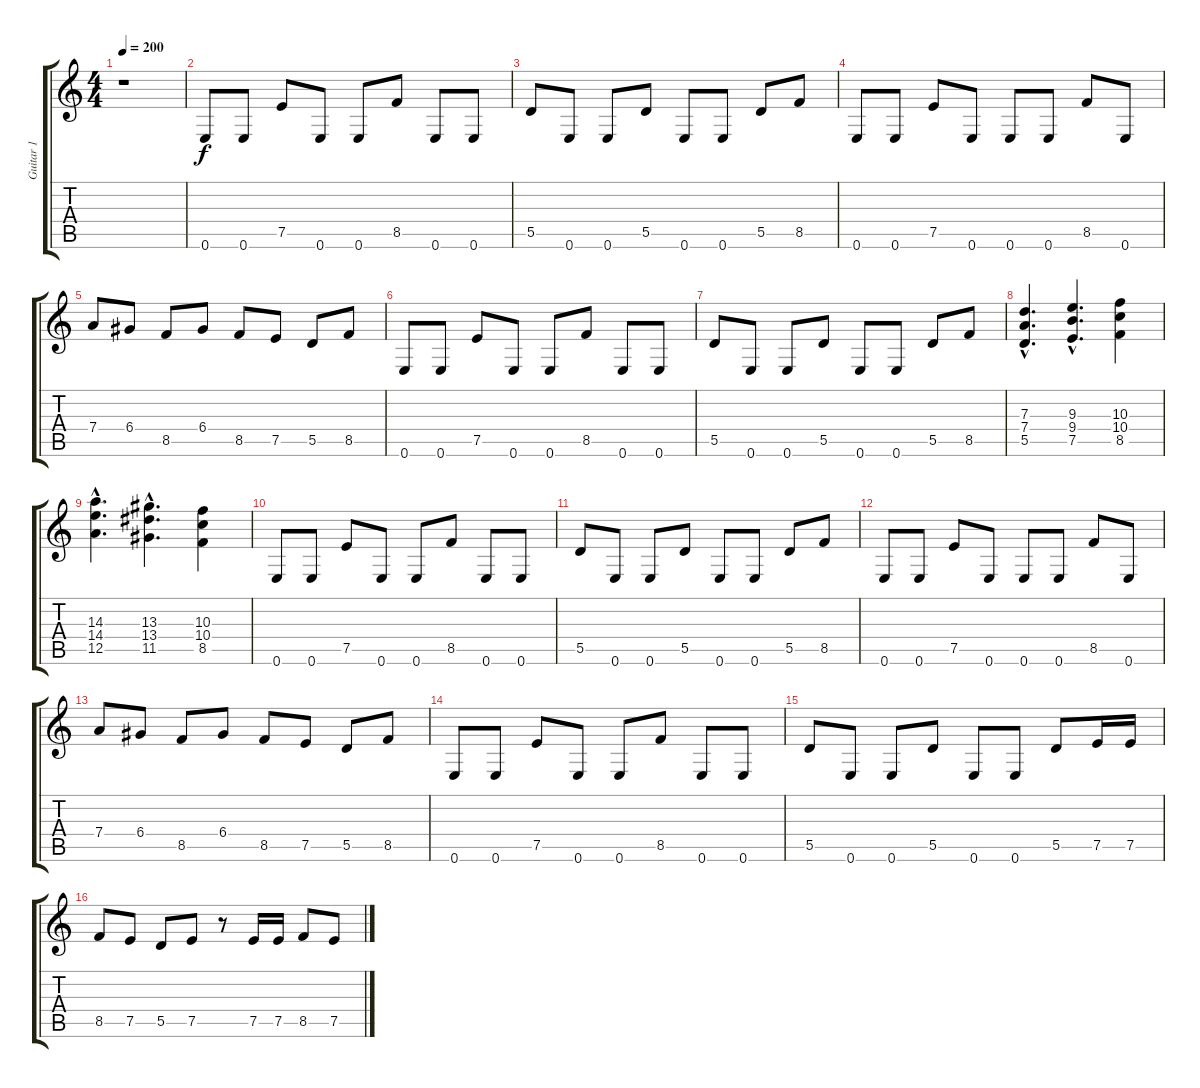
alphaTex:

\track ("Guitar 1" "Guitar 1") {instrument overdrivenguitar}
\staff {score tabs}
\tuning (E4 B3 G3 D3 A2 E2) {hide}
\ts (4 4)
\tempo 200
\clef g2
\ks c
r.1{dy f instrument overdrivenguitar} |
0.6.8 0.6.8 7.5.8 0.6.8 0.6.8 8.5.8 0.6.8 0.6.8 |
5.5.8 0.6.8 0.6.8 5.5.8 0.6.8 0.6.8 5.5.8 8.5.8 |
0.6.8 0.6.8 7.5.8 0.6.8 0.6.8 0.6.8 8.5.8 0.6.8 |
7.4.8 6.4.8 8.5.8 6.4.8 8.5.8 7.5.8 5.5.8 8.5.8 |
0.6.8 0.6.8 7.5.8 0.6.8 0.6.8 8.5.8 0.6.8 0.6.8 |
5.5.8 0.6.8 0.6.8 5.5.8 0.6.8 0.6.8 5.5.8 8.5.8 |
(7.3{hac} 7.4{hac} 5.5{hac}).4{d} (9.3{hac} 9.4{hac} 7.5{hac}).4{d} (10.3 10.4 8.5).4 |
(14.3{hac} 14.4{hac} 12.5{hac}).4{d} (13.3{hac} 13.4{hac} 11.5{hac}).4{d} (10.3 10.4 8.5).4 |
0.6.8 0.6.8 7.5.8 0.6.8 0.6.8 8.5.8 0.6.8 0.6.8 |
5.5.8 0.6.8 0.6.8 5.5.8 0.6.8 0.6.8 5.5.8 8.5.8 |
0.6.8 0.6.8 7.5.8 0.6.8 0.6.8 0.6.8 8.5.8 0.6.8 |
7.4.8 6.4.8 8.5.8 6.4.8 8.5.8 7.5.8 5.5.8 8.5.8 |
0.6.8 0.6.8 7.5.8 0.6.8 0.6.8 8.5.8 0.6.8 0.6.8 |
5.5.8 0.6.8 0.6.8 5.5.8 0.6.8 0.6.8 5.5.8 7.5.16 7.5.16 |
8.5.8 7.5.8 5.5.8 7.5.8 r.8 7.5.16 7.5.16 8.5.8 7.5.8
